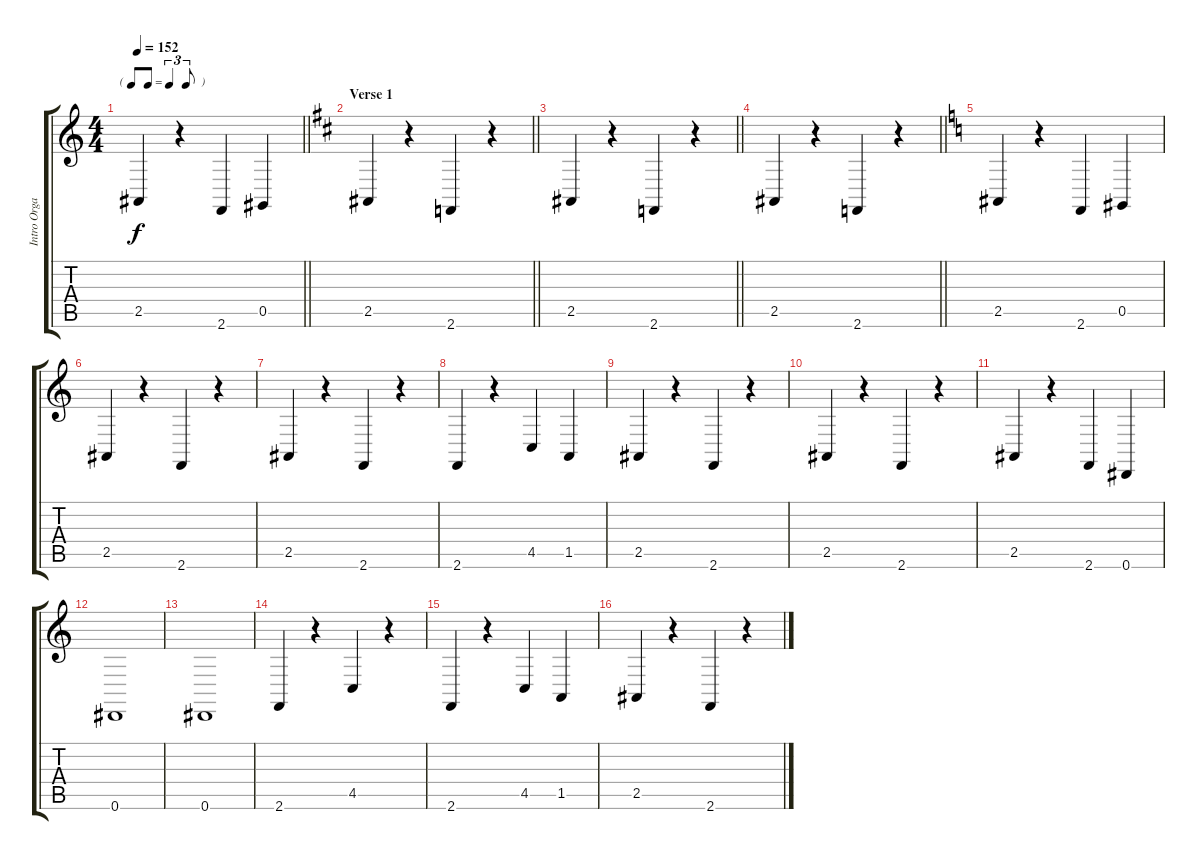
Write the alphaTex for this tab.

\track ("Intro Organ + Bass" "Intro Orga") {instrument churchorgan}
\staff {score tabs}
\tuning (Eb4 Bb3 Gb3 Db3 Ab2 Eb2) {hide}
\ts (4 4)
\tf triplet8th
\tempo 152
\clef g2
\barLineRight lightlight
\ks c
2.5.4{dy f} r.4 2.6.4 0.5.4 |
\section ("" "Verse 1")
\barLineRight lightlight
\ks d
2.5.4 r.4 2.6.4 r.4 |
\barLineRight lightlight
2.5.4 r.4 2.6.4 r.4 |
\barLineRight lightlight
2.5.4 r.4 2.6.4 r.4 |
\ks c
2.5.4 r.4 2.6.4 0.5.4 |
2.5.4 r.4 2.6.4 r.4 |
2.5.4 r.4 2.6.4 r.4 |
2.6.4 r.4 4.5.4 1.5.4 |
2.5.4 r.4 2.6.4 r.4 |
2.5.4 r.4 2.6.4 r.4 |
2.5.4 r.4 2.6.4 0.6.4 |
0.6.1 |
0.6.1 |
2.6.4 r.4 4.5.4 r.4 |
2.6.4 r.4 4.5.4 1.5.4 |
2.5.4 r.4 2.6.4 r.4
